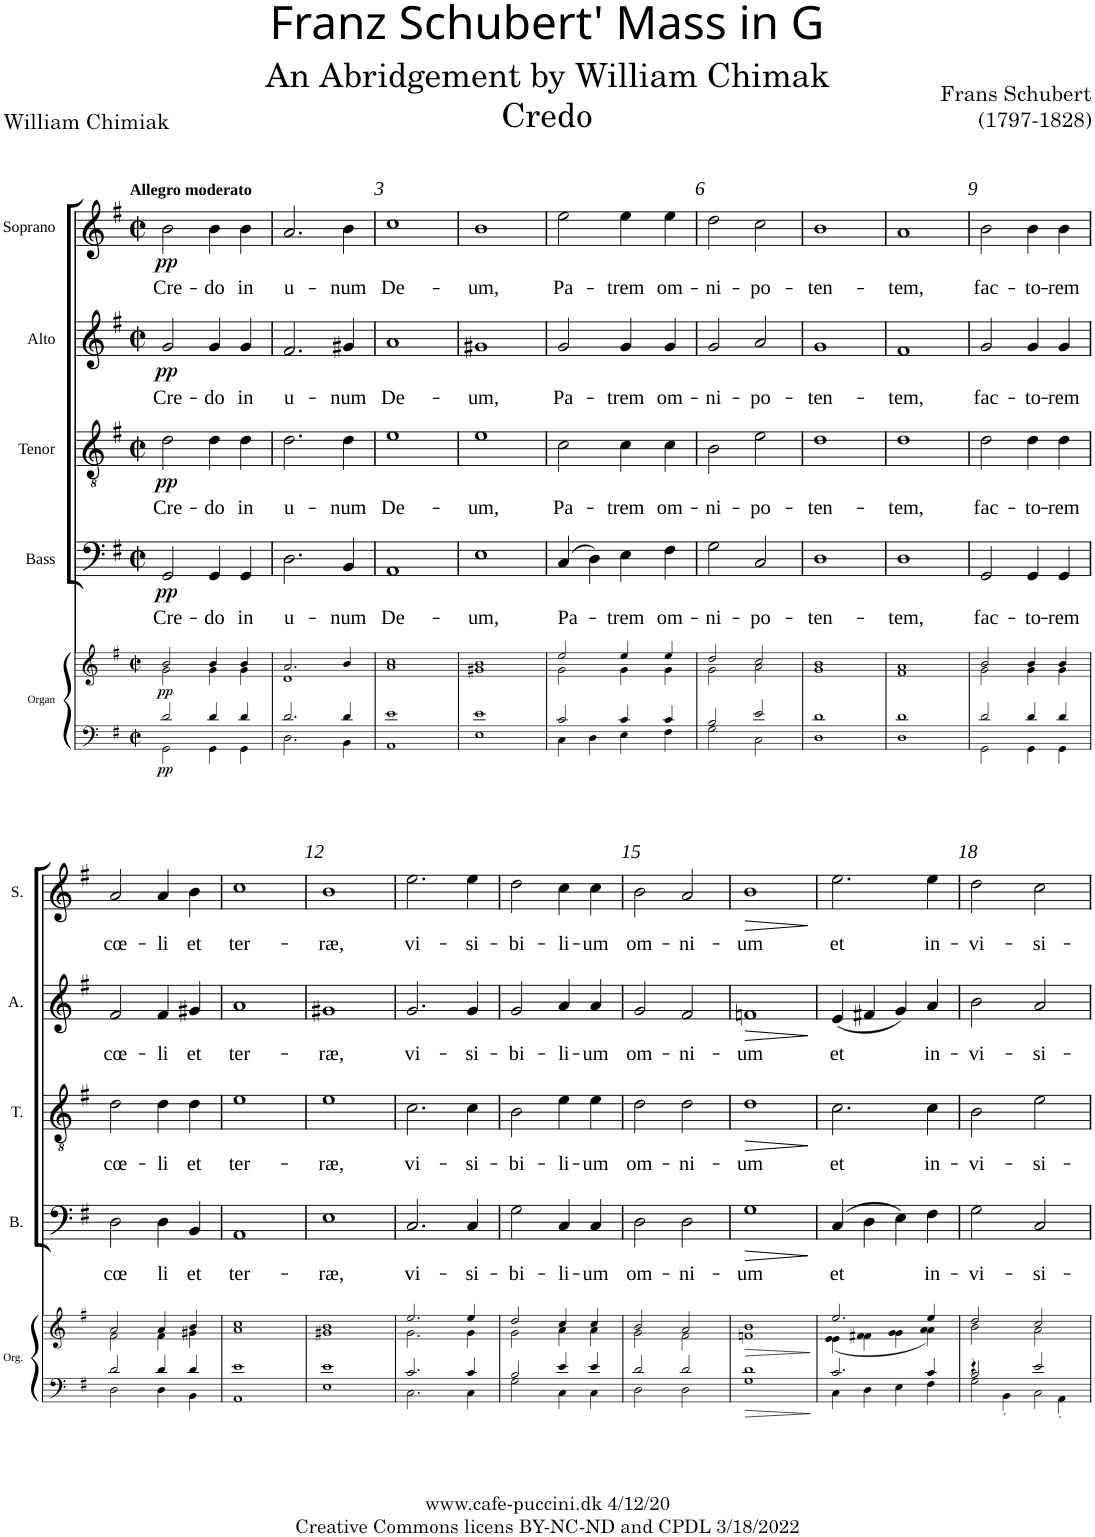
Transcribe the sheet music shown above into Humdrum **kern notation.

**kern	**kern	**dynam	**kern	**text	**dynam	**kern	**text	**dynam	**kern	**text	**dynam	**kern	**text	**dynam
*part5	*part5	*part5	*part4	*part4	*part4	*part3	*part3	*part3	*part2	*part2	*part2	*part1	*part1	*part1
*staff6	*staff5	*staff5/6	*staff4	*staff4	*staff4	*staff3	*staff3	*staff3	*staff2	*staff2	*staff2	*staff1	*staff1	*staff1
*I"Organ	*	*	*I"Bass	*	*	*I"Tenor	*	*	*I"Alto	*	*	*I"Soprano	*	*
*I'Org.	*	*	*I'B.	*	*	*I'T.	*	*	*I'A.	*	*	*I'S.	*	*
*stria5	*stria5	*	*	*	*	*	*	*	*	*	*	*	*	*
*clefF4	*clefG2	*	*clefF4	*	*	*clefGv2	*	*	*clefG2	*	*	*clefG2	*	*
*k[f#]	*k[f#]	*	*k[f#]	*	*	*k[f#]	*	*	*k[f#]	*	*	*k[f#]	*	*
*M2/2	*M2/2	*	*M2/2	*	*	*M2/2	*	*	*M2/2	*	*	*M2/2	*	*
*met(c|)	*met(c|)	*	*met(c|)	*	*	*met(c|)	*	*	*met(c|)	*	*	*met(c|)	*	*
=1	=1	=1	=1	=1	=1	=1	=1	=1	=1	=1	=1	=1	=1	=1
*^	*^	*	*	*	*	*	*	*	*	*	*	*	*	*
!	!	!	!	!	!	!	!	!	!	!	!	!	!	!LO:TX:a:B:t=Allegro moderato	!	!
!	!	!	!	!LO:DY:b=2	!	!LO:LY:b	!	!	!LO:LY:b	!	!	!LO:LY:b	!	!	!LO:LY:b	!
!	!	!	!	!LO:DY:n=1:b	!	!	!LO:DY:b	!	!	!LO:DY:b	!	!	!LO:DY:b	!	!	!LO:DY:b
2d/	2GG\	2b/	2g\	pp pp	2GG/	Cre-	pp	2d\	Cre-	pp	2g/	Cre-	pp	2b\	Cre-	pp
!	!	!	!	!	!	!LO:LY:b	!	!	!LO:LY:b	!	!	!LO:LY:b	!	!	!LO:LY:b	!
4d/	4GG\	4b/	4g\	.	4GG/	-do	.	4d\	-do	.	4g/	-do	.	4b\	-do	.
!	!	!	!	!	!	!LO:LY:b	!	!	!LO:LY:b	!	!	!LO:LY:b	!	!	!LO:LY:b	!
4d/	4GG\	4b/	4g\	.	4GG/	in	.	4d\	in	.	4g/	in	.	4b\	in	.
=2	=2	=2	=2	=2	=2	=2	=2	=2	=2	=2	=2	=2	=2	=2	=2	=2
!	!	!	!	!	!	!LO:LY:b	!	!	!LO:LY:b	!	!	!LO:LY:b	!	!	!LO:LY:b	!
2.d/	2.D\	2.a/	1d	.	2.D\	u-	.	2.d\	u-	.	2.f#/	u-	.	2.a/	u-	.
!	!	!	!	!	!	!LO:LY:b	!	!	!LO:LY:b	!	!	!LO:LY:b	!	!	!LO:LY:b	!
4d/	4BB\	4b/	.	.	4BB/	-num	.	4d\	-num	.	4g#X/	-num	.	4b\	-num	.
=3	=3	=3	=3	=3	=3	=3	=3	=3	=3	=3	=3	=3	=3	=3	=3	=3
!	!	!	!	!	!	!LO:LY:b	!	!	!LO:LY:b	!	!	!LO:LY:b	!	!	!LO:LY:b	!
1e	1AA	1cc	1a	.	1AA	De-	.	1e	De-	.	1a	De-	.	1cc	De-	.
=4	=4	=4	=4	=4	=4	=4	=4	=4	=4	=4	=4	=4	=4	=4	=4	=4
!	!	!	!	!	!	!LO:LY:b	!	!	!LO:LY:b	!	!	!LO:LY:b	!	!	!LO:LY:b	!
1e	1E	1b	1g#X	.	1E	-um,	.	1e	-um,	.	1g#X	-um,	.	1b	-um,	.
=5	=5	=5	=5	=5	=5	=5	=5	=5	=5	=5	=5	=5	=5	=5	=5	=5
!	!	!	!	!	!	!LO:LY:b	!	!	!LO:LY:b	!	!	!LO:LY:b	!	!	!LO:LY:b	!
2c/	4C\	2ee/	2g\	.	(4C/	Pa-	.	2c\	Pa-	.	2g/	Pa-	.	2ee\	Pa-	.
.	4D\	.	.	.	4D\)	.	.	.	.	.	.	.	.	.	.	.
!	!	!	!	!	!	!LO:LY:b	!	!	!LO:LY:b	!	!	!LO:LY:b	!	!	!LO:LY:b	!
4c/	4E\	4ee/	4g\	.	4E\	-trem	.	4c\	-trem	.	4g/	-trem	.	4ee\	-trem	.
!	!	!	!	!	!	!LO:LY:b	!	!	!LO:LY:b	!	!	!LO:LY:b	!	!	!LO:LY:b	!
4c/	4F#\	4ee/	4g\	.	4F#\	om-	.	4c\	om-	.	4g/	om-	.	4ee\	om-	.
=6	=6	=6	=6	=6	=6	=6	=6	=6	=6	=6	=6	=6	=6	=6	=6	=6
!	!	!	!	!	!	!LO:LY:b	!	!	!LO:LY:b	!	!	!LO:LY:b	!	!	!LO:LY:b	!
2B/	2G\	2dd/	2g\	.	2G\	-ni-	.	2B\	-ni-	.	2g/	-ni-	.	2dd\	-ni-	.
!	!	!	!	!	!	!LO:LY:b	!	!	!LO:LY:b	!	!	!LO:LY:b	!	!	!LO:LY:b	!
2e/	2C\	2cc/	2a\	.	2C/	-po-	.	2e\	-po-	.	2a/	-po-	.	2cc\	-po-	.
=7	=7	=7	=7	=7	=7	=7	=7	=7	=7	=7	=7	=7	=7	=7	=7	=7
!	!	!	!	!	!	!LO:LY:b	!	!	!LO:LY:b	!	!	!LO:LY:b	!	!	!LO:LY:b	!
1d	1D	1b	1g	.	1D	-ten-	.	1d	-ten-	.	1g	-ten-	.	1b	-ten-	.
=8	=8	=8	=8	=8	=8	=8	=8	=8	=8	=8	=8	=8	=8	=8	=8	=8
!	!	!	!	!	!	!LO:LY:b	!	!	!LO:LY:b	!	!	!LO:LY:b	!	!	!LO:LY:b	!
1d	1D	1a	1f#	.	1D	-tem,	.	1d	-tem,	.	1f#	-tem,	.	1a	-tem,	.
=9	=9	=9	=9	=9	=9	=9	=9	=9	=9	=9	=9	=9	=9	=9	=9	=9
!	!	!	!	!	!	!LO:LY:b	!	!	!LO:LY:b	!	!	!LO:LY:b	!	!	!LO:LY:b	!
2d/	2GG\	2b/	2g\	.	2GG/	fac-	.	2d\	fac-	.	2g/	fac-	.	2b\	fac-	.
!	!	!	!	!	!	!LO:LY:b	!	!	!LO:LY:b	!	!	!LO:LY:b	!	!	!LO:LY:b	!
4d/	4GG\	4b/	4g\	.	4GG/	-to-	.	4d\	-to-	.	4g/	-to-	.	4b\	-to-	.
!	!	!	!	!	!	!LO:LY:b	!	!	!LO:LY:b	!	!	!LO:LY:b	!	!	!LO:LY:b	!
4d/	4GG\	4b/	4g\	.	4GG/	-rem	.	4d\	-rem	.	4g/	-rem	.	4b\	-rem	.
!!LO:LB:g=z
=10	=10	=10	=10	=10	=10	=10	=10	=10	=10	=10	=10	=10	=10	=10	=10	=10
!	!	!	!	!	!	!LO:LY:b	!	!	!LO:LY:b	!	!	!LO:LY:b	!	!	!LO:LY:b	!
2d/	2D\	2a/	2f#\	.	2D\	cœ	.	2d\	cœ-	.	2f#/	cœ-	.	2a/	cœ-	.
!	!	!	!	!	!	!LO:LY:b	!	!	!LO:LY:b	!	!	!LO:LY:b	!	!	!LO:LY:b	!
4d/	4D\	4a/	4f#\	.	4D\	li	.	4d\	-li	.	4f#/	-li	.	4a/	-li	.
!	!	!	!	!	!	!LO:LY:b	!	!	!LO:LY:b	!	!	!LO:LY:b	!	!	!LO:LY:b	!
4d/	4BB\	4b/	4g#X\	.	4BB/	et	.	4d\	et	.	4g#X/	et	.	4b\	et	.
=11	=11	=11	=11	=11	=11	=11	=11	=11	=11	=11	=11	=11	=11	=11	=11	=11
!	!	!	!	!	!	!LO:LY:b	!	!	!LO:LY:b	!	!	!LO:LY:b	!	!	!LO:LY:b	!
1e	1AA	1cc	1a	.	1AA	ter-	.	1e	ter-	.	1a	ter-	.	1cc	ter-	.
=12	=12	=12	=12	=12	=12	=12	=12	=12	=12	=12	=12	=12	=12	=12	=12	=12
!	!	!	!	!	!	!LO:LY:b	!	!	!LO:LY:b	!	!	!LO:LY:b	!	!	!LO:LY:b	!
1e	1E	1b	1g#X	.	1E	-ræ,	.	1e	-ræ,	.	1g#X	-ræ,	.	1b	-ræ,	.
=13	=13	=13	=13	=13	=13	=13	=13	=13	=13	=13	=13	=13	=13	=13	=13	=13
!	!	!	!	!	!	!LO:LY:b	!	!	!LO:LY:b	!	!	!LO:LY:b	!	!	!LO:LY:b	!
2.c/	2.C\	2.ee/	2.g\	.	2.C/	vi-	.	2.c\	vi-	.	2.g/	vi-	.	2.ee\	vi-	.
!	!	!	!	!	!	!LO:LY:b	!	!	!LO:LY:b	!	!	!LO:LY:b	!	!	!LO:LY:b	!
4c/	4C\	4ee/	4g\	.	4C/	-si-	.	4c\	-si-	.	4g/	-si-	.	4ee\	-si-	.
=14	=14	=14	=14	=14	=14	=14	=14	=14	=14	=14	=14	=14	=14	=14	=14	=14
!	!	!	!	!	!	!LO:LY:b	!	!	!LO:LY:b	!	!	!LO:LY:b	!	!	!LO:LY:b	!
2B/	2G\	2dd/	2g\	.	2G\	-bi-	.	2B\	-bi-	.	2g/	-bi-	.	2dd\	-bi-	.
!	!	!	!	!	!	!LO:LY:b	!	!	!LO:LY:b	!	!	!LO:LY:b	!	!	!LO:LY:b	!
4e/	4C\	4cc/	4a\	.	4C/	-li-	.	4e\	-li-	.	4a/	-li-	.	4cc\	-li-	.
!	!	!	!	!	!	!LO:LY:b	!	!	!LO:LY:b	!	!	!LO:LY:b	!	!	!LO:LY:b	!
4e/	4C\	4cc/	4a\	.	4C/	-um	.	4e\	-um	.	4a/	-um	.	4cc\	-um	.
=15	=15	=15	=15	=15	=15	=15	=15	=15	=15	=15	=15	=15	=15	=15	=15	=15
!	!	!	!	!	!	!LO:LY:b	!	!	!LO:LY:b	!	!	!LO:LY:b	!	!	!LO:LY:b	!
2d/	2D\	2b/	2g\	.	2D\	om-	.	2d\	om-	.	2g/	om-	.	2b\	om-	.
!	!	!	!	!	!	!LO:LY:b	!	!	!LO:LY:b	!	!	!LO:LY:b	!	!	!LO:LY:b	!
2d/	2D\	2a/	2f#\	.	2D\	-ni-	.	2d\	-ni-	.	2f#/	-ni-	.	2a/	-ni-	.
=16	=16	=16	=16	=16	=16	=16	=16	=16	=16	=16	=16	=16	=16	=16	=16	=16
!	!	!	!	!LO:HP:b	!	!LO:LY:b	!LO:HP:b	!	!LO:LY:b	!LO:HP:b	!	!LO:LY:b	!LO:HP:b	!	!LO:LY:b	!LO:HP:b
1d	1G	1b	1fn	>	1G	-um	>	1d	-um	>	1fn	-um	>	1b	-um	>
*v	*v	*	*	*	*	*	*	*	*	*	*	*	*	*	*	*
*	*v	*v	*	*	*	*	*	*	*	*	*	*	*	*	*
.	.	]	.	.	]	.	.	]	.	.	]	.	.	]
=17	=17	=17	=17	=17	=17	=17	=17	=17	=17	=17	=17	=17	=17	=17
*^	*^	*	*	*	*	*	*	*	*	*	*	*	*	*
!	!	!	!	!	!	!LO:LY:b	!	!	!LO:LY:b	!	!	!LO:LY:b	!	!	!LO:LY:b	!
2.c/	4C\	2.ee/	(<4e\ 4e\	.	(>4C/	et	.	2.c\	et	.	(<4e/	et	.	2.ee\	et	.
.	4D\	.	4f#X\ 4f#X\	.	4D\	.	.	.	.	.	4f#X/	.	.	.	.	.
.	4E\	.	4g\ 4g\	.	4E\)	.	.	.	.	.	4g/)	.	.	.	.	.
!	!	!	!	!	!	!LO:LY:b	!	!	!LO:LY:b	!	!	!LO:LY:b	!	!	!LO:LY:b	!
4c/	4F#\	4ee/	4a\ 4a\)	.	4F#\	in-	.	4c\	in-	.	4a/	in-	.	4ee\	in-	.
=18	=18	=18	=18	=18	=18	=18	=18	=18	=18	=18	=18	=18	=18	=18	=18	=18
*	*^	*	*	*	*	*	*	*	*	*	*	*	*	*	*	*
!	!	!	!	!	!	!	!LO:LY:b	!	!	!LO:LY:b	!	!	!LO:LY:b	!	!	!LO:LY:b	!
2B/	4r	2G\	2dd/	2b\	.	2G\	-vi-	.	2B\	-vi-	.	2b\	-vi-	.	2dd\	-vi-	.
.	4BB'\	.	.	.	.	.	.	.	.	.	.	.	.	.	.	.	.
!	!	!	!	!	!	!	!LO:LY:b	!	!	!LO:LY:b	!	!	!LO:LY:b	!	!	!LO:LY:b	!
2e/	4ryy	2C\	2cc/	2a\	.	2C/	-si-	.	2e\	-si-	.	2a/	-si-	.	2cc\	-si-	.
.	4AA'\	.	.	.	.	.	.	.	.	.	.	.	.	.	.	.	.
*v	*v	*v	*	*	*	*	*	*	*	*	*	*	*	*	*	*	*
*	*v	*v	*	*	*	*	*	*	*	*	*	*	*	*	*
=	=	=	=	=	=	=	=	=	=	=	=	=	=	=
*-	*-	*-	*-	*-	*-	*-	*-	*-	*-	*-	*-	*-	*-	*-
